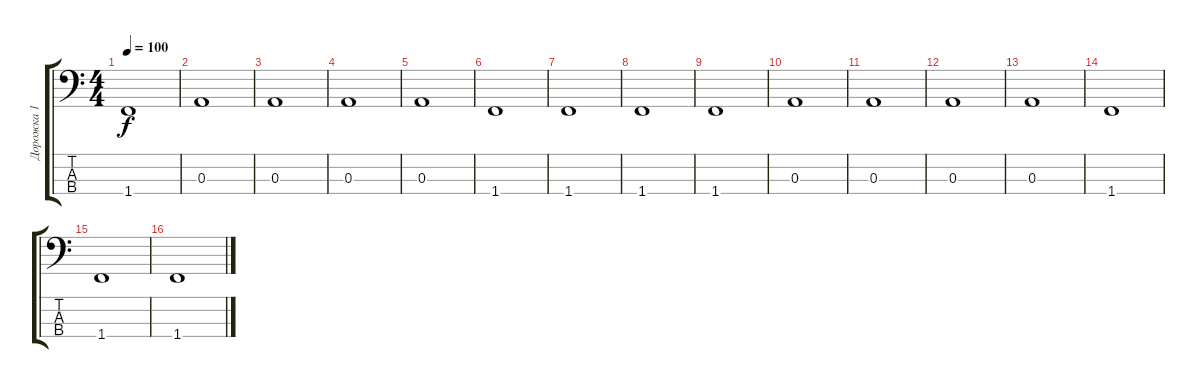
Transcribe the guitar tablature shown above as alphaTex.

\track ("Дорожка 1" "Дорожка 1") {instrument electricbasspick}
\staff {score tabs}
\tuning (G2 D2 A1 E1) {hide}
\ts (4 4)
\tempo 100
\clef f4
\ks c
1.4.1{dy f} |
0.3.1 |
0.3.1 |
0.3.1 |
0.3.1 |
1.4.1 |
1.4.1 |
1.4.1 |
1.4.1 |
0.3.1 |
0.3.1 |
0.3.1 |
0.3.1 |
1.4.1 |
1.4.1 |
1.4.1
